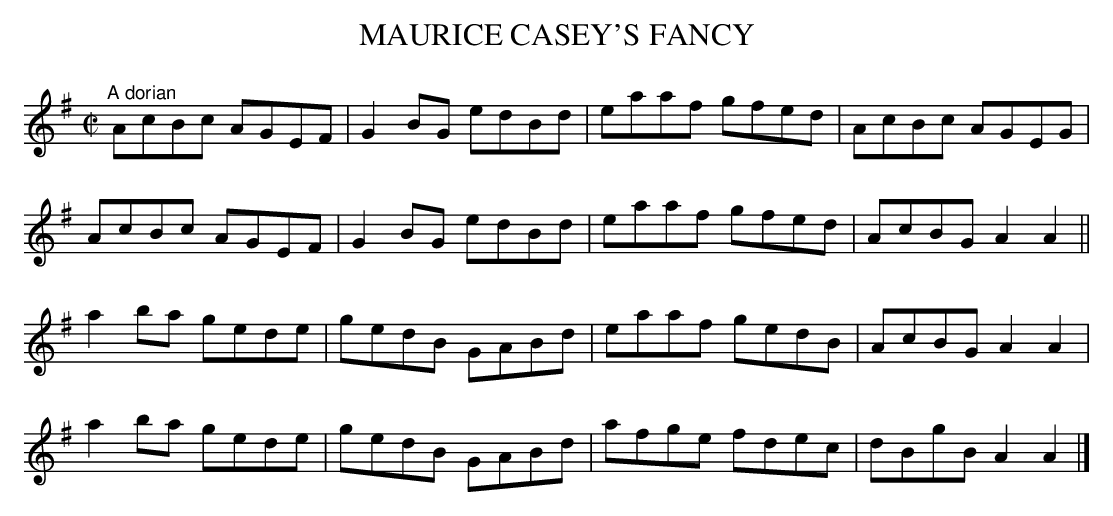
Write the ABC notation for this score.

X:1
T:MAURICE CASEY'S FANCY
M:C|
L:1/8
K:G
"^A dorian"
AcBc AGEF|G2BG edBd|eaaf gfed|AcBc AGEG|
AcBc AGEF|G2BG edBd|eaaf gfed|AcBG A2A2||
a2ba gede|gedB GABd|eaaf gedB|AcBG A2A2|
a2ba gede|gedB GABd|afge fdec|dBgB A2A2|]
